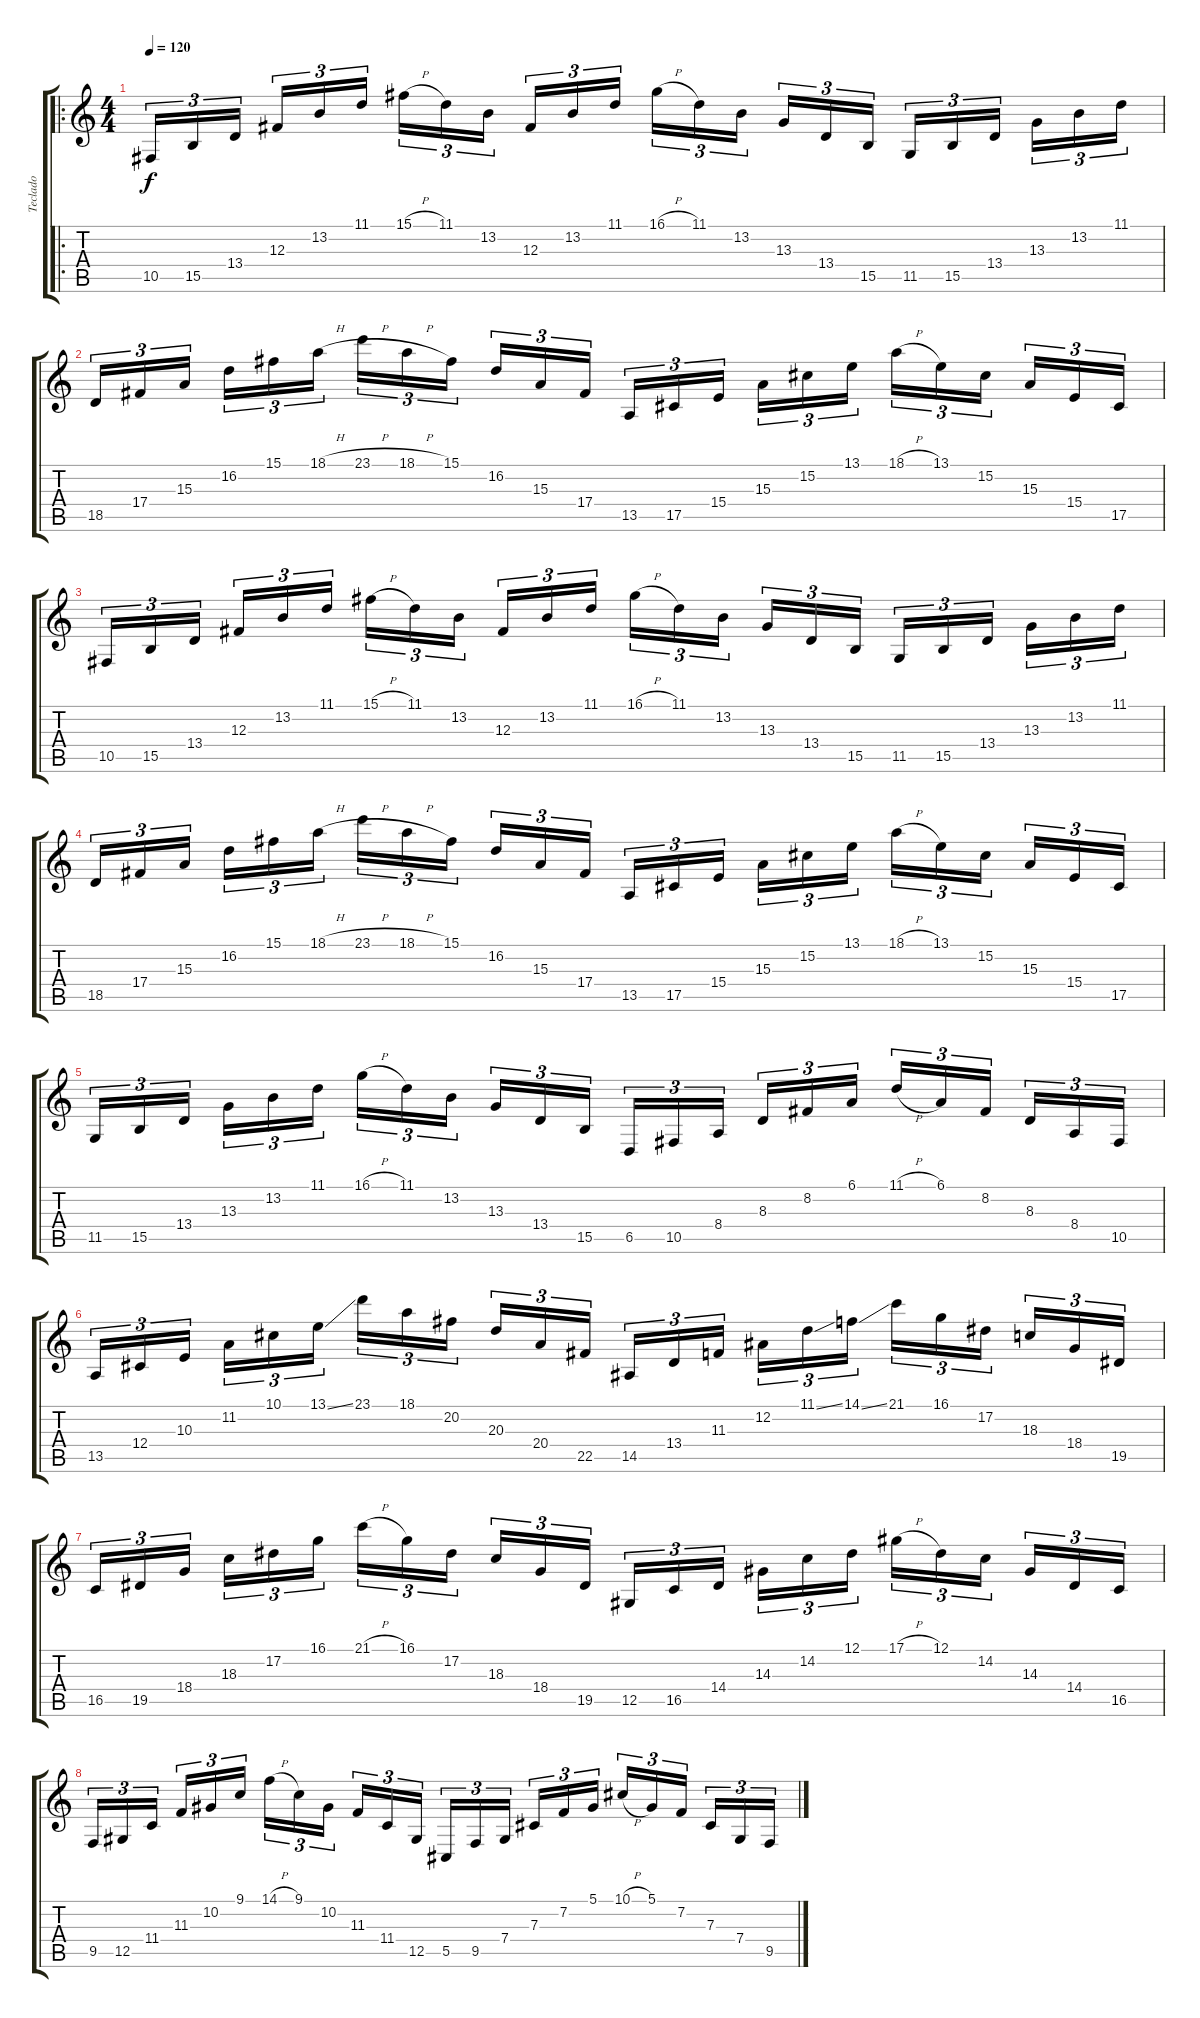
\track ("Teclado" "Teclado") {instrument stringensemble1}
\staff {score tabs}
\tuning (Eb4 Bb3 Gb3 Db3 Ab2 Eb2) {hide}
\ro
\ts (4 4)
\tempo 120
\clef g2
\ks c
10.5.16{tu (3 2) dy f instrument stringensemble1} 15.5.16{tu (3 2)} 13.4.16{tu (3 2)} 12.3.16{tu (3 2)} 13.2.16{tu (3 2)} 11.1.16{tu (3 2)} 15.1{h}.16{tu (3 2)} 11.1.16{tu (3 2)} 13.2.16{tu (3 2)} 12.3.16{tu (3 2)} 13.2.16{tu (3 2)} 11.1.16{tu (3 2)} 16.1{h}.16{tu (3 2)} 11.1.16{tu (3 2)} 13.2.16{tu (3 2)} 13.3.16{tu (3 2)} 13.4.16{tu (3 2)} 15.5.16{tu (3 2)} 11.5.16{tu (3 2)} 15.5.16{tu (3 2)} 13.4.16{tu (3 2)} 13.3.16{tu (3 2)} 13.2.16{tu (3 2)} 11.1.16{tu (3 2)} |
18.5.16{tu (3 2)} 17.4.16{tu (3 2)} 15.3.16{tu (3 2)} 16.2.16{tu (3 2)} 15.1.16{tu (3 2)} 18.1{h}.16{tu (3 2)} 23.1{h}.16{tu (3 2)} 18.1{h}.16{tu (3 2)} 15.1.16{tu (3 2)} 16.2.16{tu (3 2)} 15.3.16{tu (3 2)} 17.4.16{tu (3 2)} 13.5.16{tu (3 2)} 17.5.16{tu (3 2)} 15.4.16{tu (3 2)} 15.3.16{tu (3 2)} 15.2.16{tu (3 2)} 13.1.16{tu (3 2)} 18.1{h}.16{tu (3 2)} 13.1.16{tu (3 2)} 15.2.16{tu (3 2)} 15.3.16{tu (3 2)} 15.4.16{tu (3 2)} 17.5.16{tu (3 2)} |
10.5.16{tu (3 2)} 15.5.16{tu (3 2)} 13.4.16{tu (3 2)} 12.3.16{tu (3 2)} 13.2.16{tu (3 2)} 11.1.16{tu (3 2)} 15.1{h}.16{tu (3 2)} 11.1.16{tu (3 2)} 13.2.16{tu (3 2)} 12.3.16{tu (3 2)} 13.2.16{tu (3 2)} 11.1.16{tu (3 2)} 16.1{h}.16{tu (3 2)} 11.1.16{tu (3 2)} 13.2.16{tu (3 2)} 13.3.16{tu (3 2)} 13.4.16{tu (3 2)} 15.5.16{tu (3 2)} 11.5.16{tu (3 2)} 15.5.16{tu (3 2)} 13.4.16{tu (3 2)} 13.3.16{tu (3 2)} 13.2.16{tu (3 2)} 11.1.16{tu (3 2)} |
18.5.16{tu (3 2)} 17.4.16{tu (3 2)} 15.3.16{tu (3 2)} 16.2.16{tu (3 2)} 15.1.16{tu (3 2)} 18.1{h}.16{tu (3 2)} 23.1{h}.16{tu (3 2)} 18.1{h}.16{tu (3 2)} 15.1.16{tu (3 2)} 16.2.16{tu (3 2)} 15.3.16{tu (3 2)} 17.4.16{tu (3 2)} 13.5.16{tu (3 2)} 17.5.16{tu (3 2)} 15.4.16{tu (3 2)} 15.3.16{tu (3 2)} 15.2.16{tu (3 2)} 13.1.16{tu (3 2)} 18.1{h}.16{tu (3 2)} 13.1.16{tu (3 2)} 15.2.16{tu (3 2)} 15.3.16{tu (3 2)} 15.4.16{tu (3 2)} 17.5.16{tu (3 2)} |
11.5.16{tu (3 2)} 15.5.16{tu (3 2)} 13.4.16{tu (3 2)} 13.3.16{tu (3 2)} 13.2.16{tu (3 2)} 11.1.16{tu (3 2)} 16.1{h}.16{tu (3 2)} 11.1.16{tu (3 2)} 13.2.16{tu (3 2)} 13.3.16{tu (3 2)} 13.4.16{tu (3 2)} 15.5.16{tu (3 2)} 6.5.16{tu (3 2)} 10.5.16{tu (3 2)} 8.4.16{tu (3 2)} 8.3.16{tu (3 2)} 8.2.16{tu (3 2)} 6.1.16{tu (3 2)} 11.1{h}.16{tu (3 2)} 6.1.16{tu (3 2)} 8.2.16{tu (3 2)} 8.3.16{tu (3 2)} 8.4.16{tu (3 2)} 10.5.16{tu (3 2)} |
13.5.16{tu (3 2)} 12.4.16{tu (3 2)} 10.3.16{tu (3 2)} 11.2.16{tu (3 2)} 10.1.16{tu (3 2)} 13.1{ss}.16{tu (3 2)} 23.1.16{tu (3 2)} 18.1.16{tu (3 2)} 20.2.16{tu (3 2)} 20.3.16{tu (3 2)} 20.4.16{tu (3 2)} 22.5.16{tu (3 2)} 14.5.16{tu (3 2)} 13.4.16{tu (3 2)} 11.3.16{tu (3 2)} 12.2.16{tu (3 2)} 11.1{ss}.16{tu (3 2)} 14.1{ss}.16{tu (3 2)} 21.1.16{tu (3 2)} 16.1.16{tu (3 2)} 17.2.16{tu (3 2)} 18.3.16{tu (3 2)} 18.4.16{tu (3 2)} 19.5.16{tu (3 2)} |
16.5.16{tu (3 2)} 19.5.16{tu (3 2)} 18.4.16{tu (3 2)} 18.3.16{tu (3 2)} 17.2.16{tu (3 2)} 16.1.16{tu (3 2)} 21.1{h}.16{tu (3 2)} 16.1.16{tu (3 2)} 17.2.16{tu (3 2)} 18.3.16{tu (3 2)} 18.4.16{tu (3 2)} 19.5.16{tu (3 2)} 12.5.16{tu (3 2)} 16.5.16{tu (3 2)} 14.4.16{tu (3 2)} 14.3.16{tu (3 2)} 14.2.16{tu (3 2)} 12.1.16{tu (3 2)} 17.1{h}.16{tu (3 2)} 12.1.16{tu (3 2)} 14.2.16{tu (3 2)} 14.3.16{tu (3 2)} 14.4.16{tu (3 2)} 16.5.16{tu (3 2)} |
9.5.16{tu (3 2)} 12.5.16{tu (3 2)} 11.4.16{tu (3 2)} 11.3.16{tu (3 2)} 10.2.16{tu (3 2)} 9.1.16{tu (3 2)} 14.1{h}.16{tu (3 2)} 9.1.16{tu (3 2)} 10.2.16{tu (3 2)} 11.3.16{tu (3 2)} 11.4.16{tu (3 2)} 12.5.16{tu (3 2)} 5.5.16{tu (3 2)} 9.5.16{tu (3 2)} 7.4.16{tu (3 2)} 7.3.16{tu (3 2)} 7.2.16{tu (3 2)} 5.1.16{tu (3 2)} 10.1{h}.16{tu (3 2)} 5.1.16{tu (3 2)} 7.2.16{tu (3 2)} 7.3.16{tu (3 2)} 7.4.16{tu (3 2)} 9.5.16{tu (3 2)}
